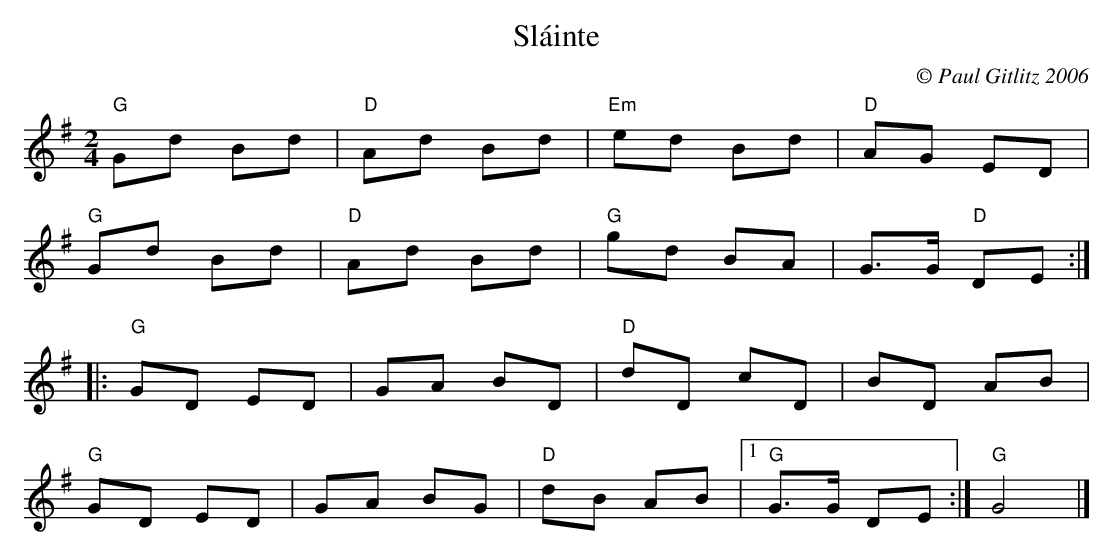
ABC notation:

X:1
T:Sláinte
M:2/4
L:1/8
C:© Paul Gitlitz 2006
K:G
"G"Gd Bd|"D"Ad Bd|"Em"ed Bd|"D"AG ED|!
"G"Gd Bd|"D"Ad Bd|"G"gd BA|G>G "D"DE:|!
|:"G"GD ED|GA BD|"D"dD cD|BD AB|!
"G"GD ED|GA BG|"D"dB AB|1"G"G>G DE:|"G"G4|]
